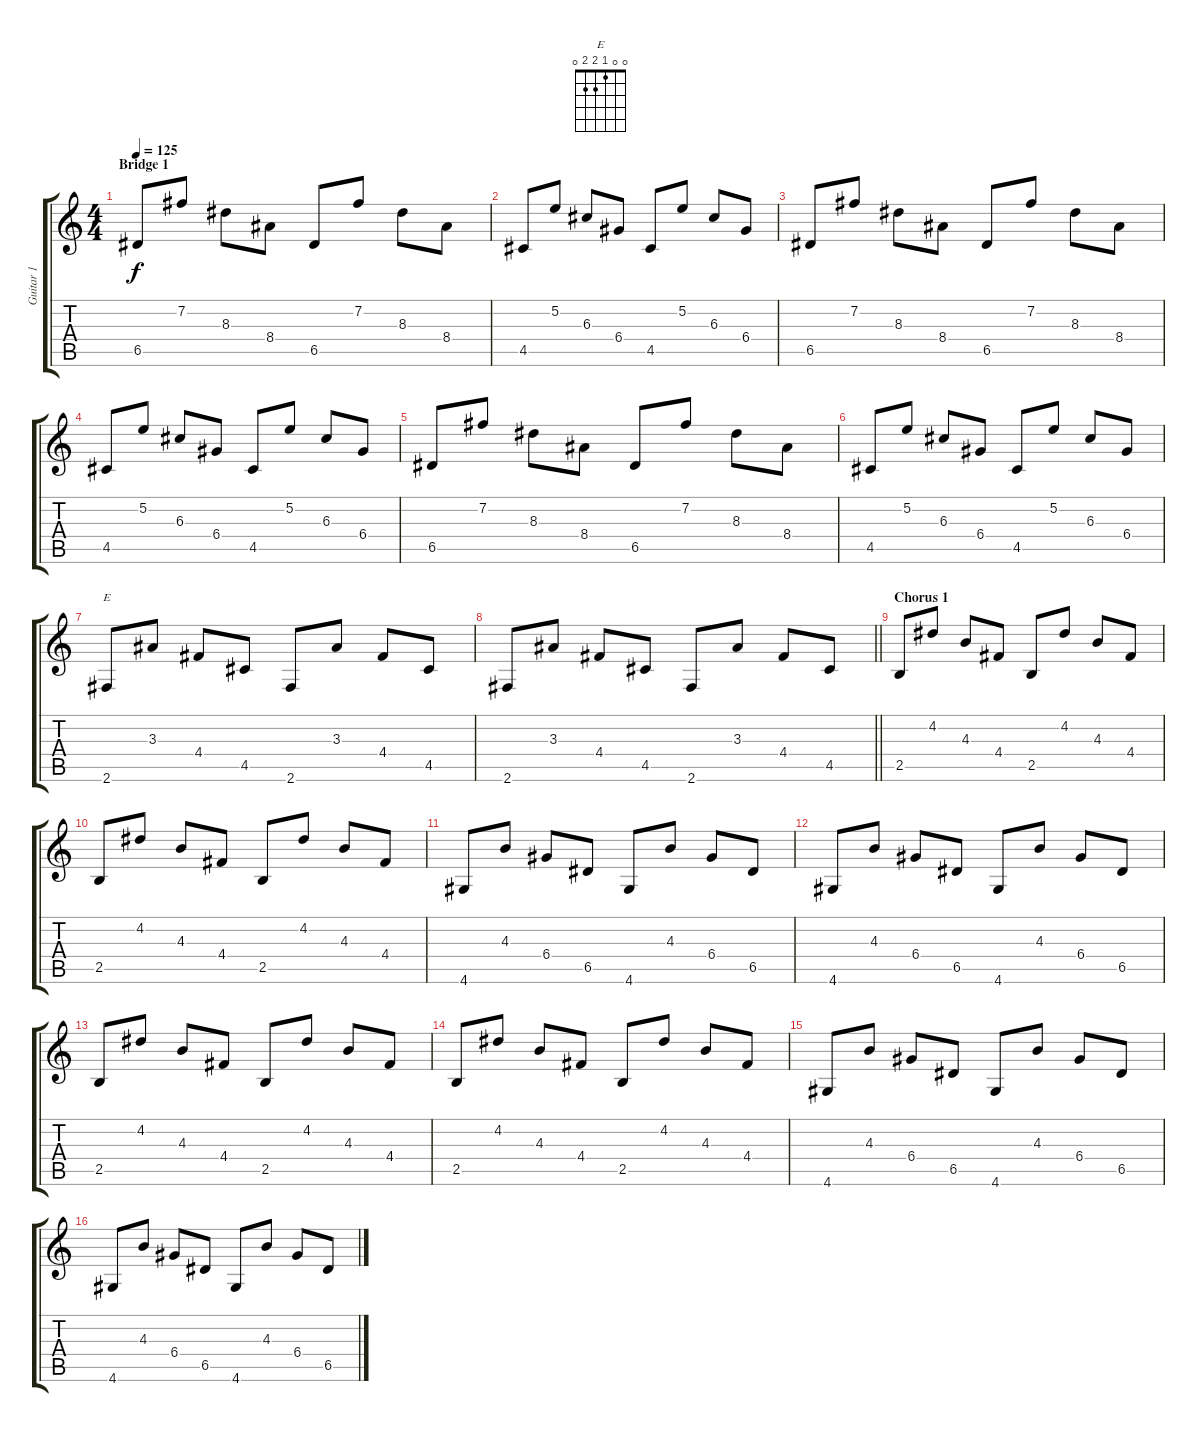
\track ("Guitar 1" "Guitar 1") {instrument overdrivenguitar}
\staff {score tabs}
\tuning (E4 B3 G3 D3 A2 E2) {hide}
\chord ("E" 0 0 1 2 2 0)
\ts (4 4)
\section ("" "Bridge 1")
\tempo 125
\clef g2
\ks c
6.5.8{dy f} 7.2.8 8.3.8 8.4.8 6.5.8 7.2.8 8.3.8 8.4.8 |
4.5.8 5.2.8 6.3.8 6.4.8 4.5.8 5.2.8 6.3.8 6.4.8 |
6.5.8 7.2.8 8.3.8 8.4.8 6.5.8 7.2.8 8.3.8 8.4.8 |
4.5.8 5.2.8 6.3.8 6.4.8 4.5.8 5.2.8 6.3.8 6.4.8 |
6.5.8 7.2.8 8.3.8 8.4.8 6.5.8 7.2.8 8.3.8 8.4.8 |
4.5.8 5.2.8 6.3.8 6.4.8 4.5.8 5.2.8 6.3.8 6.4.8 |
2.6.8{ch "E"} 3.3.8 4.4.8 4.5.8 2.6.8 3.3.8 4.4.8 4.5.8 |
\barLineRight lightlight
2.6.8 3.3.8 4.4.8 4.5.8 2.6.8 3.3.8 4.4.8 4.5.8 |
\section ("" "Chorus 1")
2.5.8 4.2.8 4.3.8 4.4.8 2.5.8 4.2.8 4.3.8 4.4.8 |
2.5.8 4.2.8 4.3.8 4.4.8 2.5.8 4.2.8 4.3.8 4.4.8 |
4.6.8 4.3.8 6.4.8 6.5.8 4.6.8 4.3.8 6.4.8 6.5.8 |
4.6.8 4.3.8 6.4.8 6.5.8 4.6.8 4.3.8 6.4.8 6.5.8 |
2.5.8 4.2.8 4.3.8 4.4.8 2.5.8 4.2.8 4.3.8 4.4.8 |
2.5.8 4.2.8 4.3.8 4.4.8 2.5.8 4.2.8 4.3.8 4.4.8 |
4.6.8 4.3.8 6.4.8 6.5.8 4.6.8 4.3.8 6.4.8 6.5.8 |
4.6.8 4.3.8 6.4.8 6.5.8 4.6.8 4.3.8 6.4.8 6.5.8
